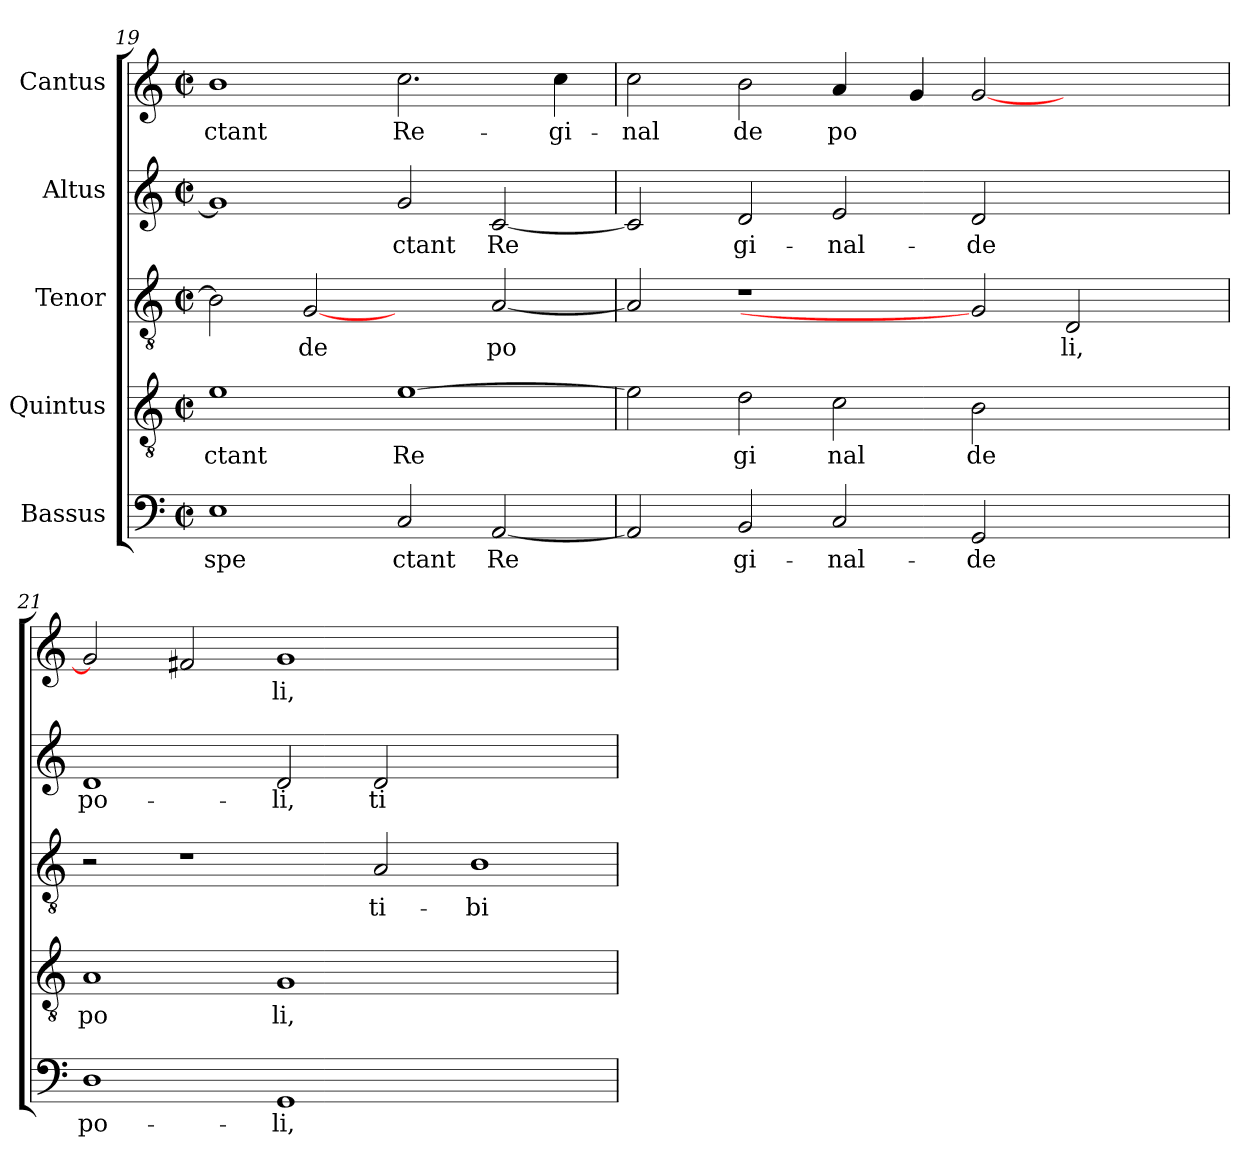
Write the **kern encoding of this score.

**kern	**text	**kern	**text	**kern	**text	**kern	**text	**kern	**text
*part5	*part5	*part4	*part4	*part3	*part3	*part2	*part2	*part1	*part1
*staff5	*staff5	*staff4	*staff4	*staff3	*staff3	*staff2	*staff2	*staff1	*staff1
*I"Bassus	*	*I"Quintus	*	*I"Tenor	*	*I"Altus	*	*I"Cantus	*
*clefF4	*	*clefGv2	*	*clefGv2	*	*clefG2	*	*clefG2	*
*M2/2	*	*M2/2	*	*M2/2	*	*M2/2	*	*M2/2	*
*met(c|)	*	*met(c|)	*	*met(c|)	*	*met(c|)	*	*met(c|)	*
=19	=19	=19	=19	=19	=19	=19	=19	=19	=19
!	!LO:LY:b:cj	!	!LO:LY:b:cj	!	!	!	!	!	!LO:LY:b:cj
1E	spe	1e	ctant	2B\]	.	1g]	.	1b	-ctant
!	!	!	!	!	!LO:LY:b:cj	!	!	!	!
.	.	.	.	[2G	de	.	.	.	.
!	!LO:LY:b:cj	!	!LO:LY:b:cj	!	!	!	!LO:LY:b:cj	!	!LO:LY:b:cj
2C/	ctant	[>1e	Re	2ryy	.	2g/	ctant	2.cc\	Re-
!	!LO:LY:b	!	!	!	!LO:LY:b:cj	!	!LO:LY:b	!	!
[>2AA/	Re	.	.	[>2A/	po	[>2c/	Re	.	.
!	!	!	!	!	!	!	!	!	!LO:LY:b:cj
.	.	.	.	.	.	.	.	4cc\	-gi-
!!LO:PB:g=z
=20	=20	=20	=20	=20	=20	=20	=20	=20	=20
!	!	!	!	!	!	!	!	!	!LO:LY:b:cj
*^	*	*^	*	*	*	*^	*	*	*
2AA/]	32.ryy	.	2e\]	32.ryy	.	2A/]	.	2c/]	32.ryy	.	2cc\	-nal
.	1ryy	.	.	1ryy	.	.	.	.	1ryy	.	.	.
!	!	!LO:LY:b:cj	!	!	!LO:LY:b:cj	!	!	!	!	!LO:LY:b:cj	!	!LO:LY:b:cj
2BB/	.	gi-	2d\	.	gi	1r	.	2d/	.	gi-	2b\	de
!	!	!LO:LY:b:cj	!	!	!LO:LY:b:cj	!	!	!	!	!LO:LY:b:cj	!	!LO:LY:b:cj
2C/	.	-nal-	2c\	.	nal	.	.	2e/	.	-nal-	4a/	po
.	1ryy	.	.	1ryy	.	.	.	.	1ryy	.	.	.
.	.	.	.	.	.	.	.	.	.	.	4g/	.
!	!	!LO:LY:b:cj	!	!	!LO:LY:b:cj	!	!	!	!	!LO:LY:b:cj	!	!
2GG/	.	-de	2B\	.	de	2G]	.	2d/	.	-de	[<2g/	.
!	!	!	!	!	!	!	!LO:LY:b:cj	!	!	!	!	!
2ryy	.	.	2ryy	.	.	2D/	li,	2ryy	.	.	2ryy	.
.	4ryy	.	.	4ryy	.	.	.	.	4ryy	.	.	.
.	8ryy	.	.	8ryy	.	.	.	.	8ryy	.	.	.
.	16ryy	.	.	16ryy	.	.	.	.	16ryy	.	.	.
.	64ryy	.	.	64ryy	.	.	.	.	64ryy	.	.	.
=21	=21	=21	=21	=21	=21	=21	=21	=21	=21	=21	=21	=21
!	!	!LO:LY:b:cj	!	!	!LO:LY:b:cj	!	!	!	!	!LO:LY:b:cj	!	!
*v	*v	*	*	*	*	*	*	*v	*v	*	*	*
*	*	*v	*v	*	*	*	*	*	*	*
1D	po-	1A	po	2r	.	1d	po-	2g/]	.
.	.	.	.	1r	.	.	.	2f#/	.
!	!LO:LY:b:cj	!	!LO:LY:b:cj	!	!	!	!LO:LY:b:cj	!	!LO:LY:b:cj
1GG	-li,	1G	li,	.	.	2d/	-li,	1g	li,
!	!	!	!	!	!LO:LY:b:cj	!	!LO:LY:b:cj	!	!
.	.	.	.	2A/	ti-	2d/	ti-	.	.
!	!	!	!	!	!LO:LY:b:cj	!	!	!	!
1ryy	.	1ryy	.	1B	-bi	1ryy	.	1ryy	.
=	=	=	=	=	=	=	=	=	=
*-	*-	*-	*-	*-	*-	*-	*-	*-	*-
